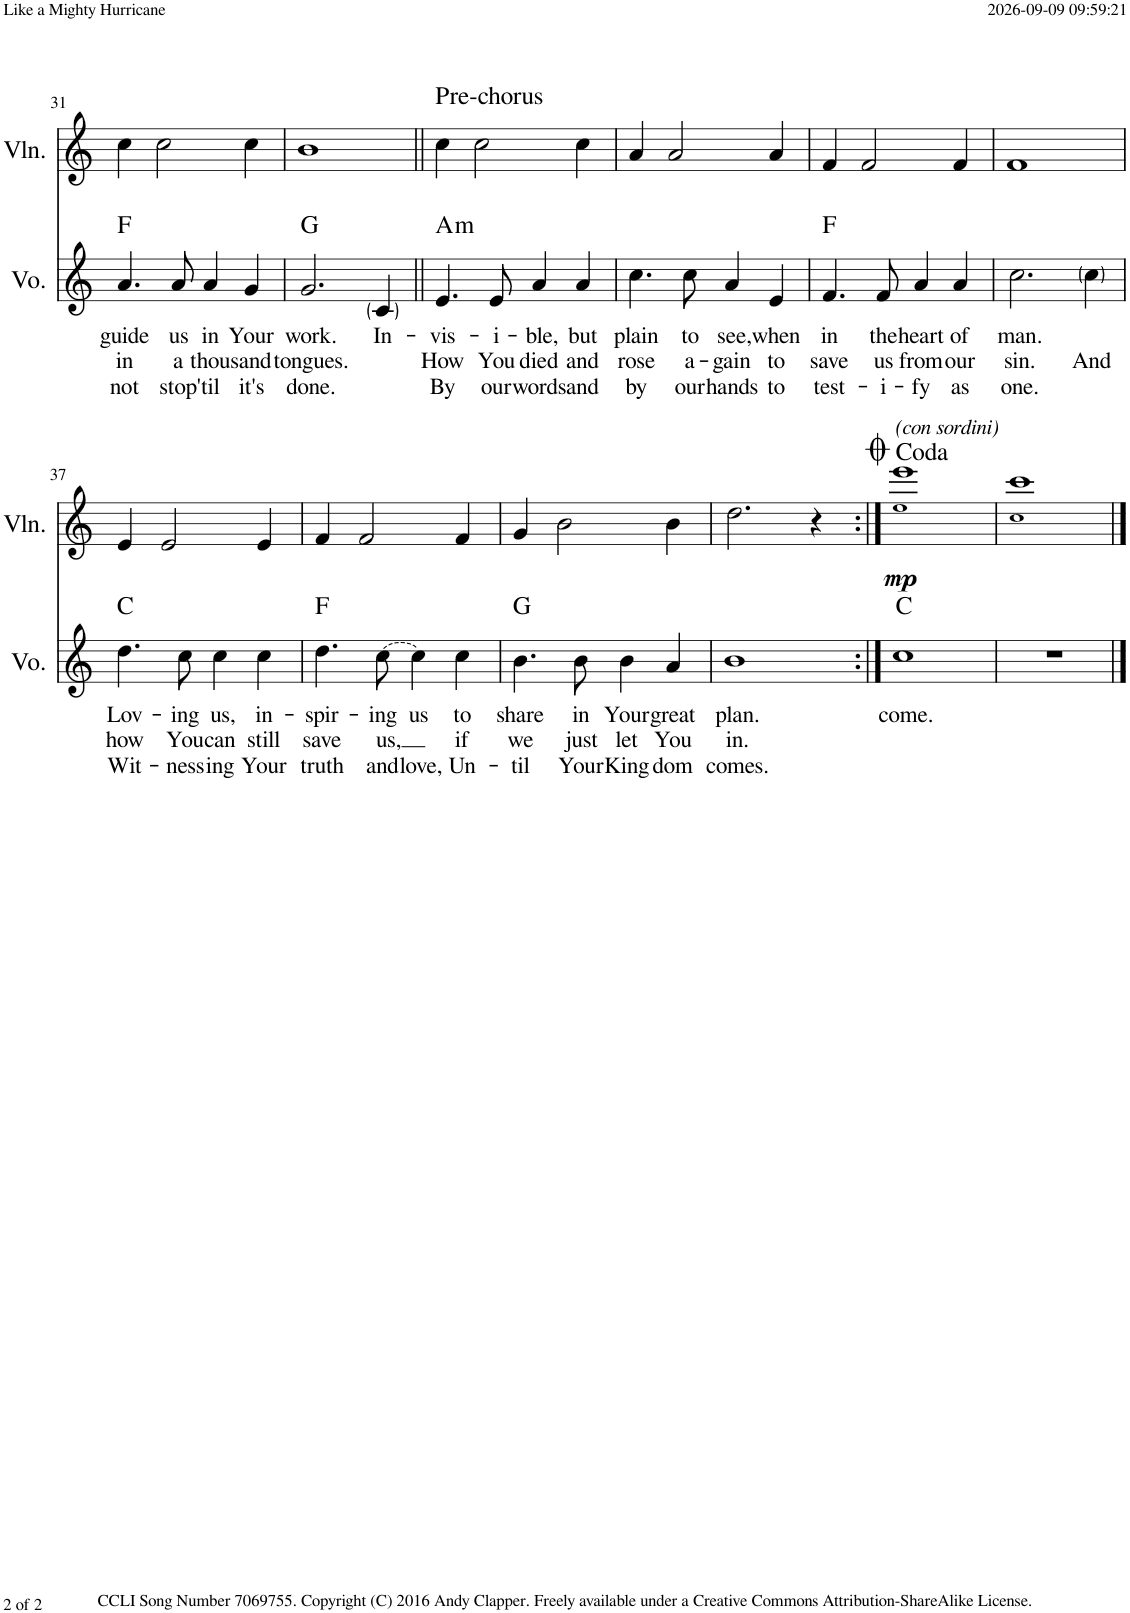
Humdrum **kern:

**kern	**text	**text	**text	**harte	**kern	**dynam
*part2	*part2	*part2	*part2	*part2	*part1	*part1
*staff2	*staff2	*staff2	*staff2	*	*staff1	*staff1
*I"Voice	*	*	*	*	*I"Violin	*
*I'Vo.	*	*	*	*	*I'Vln.	*
!!LO:PB:g=z
*clefG2	*	*	*	*	*clefG2	*
*k[]	*	*	*	*	*k[]	*
*M4/4	*	*	*	*	*M4/4	*
=31	=31	=31	=31	=31	=31	=31
!	!LO:LY:b	!LO:LY:b	!LO:LY:b	!	!	!
4.a/	guide	in	not	F:maj	4cc\	.
.	.	.	.	.	2cc\	.
!	!LO:LY:b	!LO:LY:b	!LO:LY:b	!	!	!
8a/	us	a	stop	.	.	.
!	!LO:LY:b	!LO:LY:b	!LO:LY:b	!	!	!
4a/	in	thou-	'til	.	.	.
!	!LO:LY:b	!LO:LY:b	!LO:LY:b	!	!	!
4g/	Your	-sand	it's	.	4cc\	.
=32	=32	=32	=32	=32	=32	=32
!	!LO:LY:b	!LO:LY:b	!LO:LY:b	!	!	!
2.g/	work.	tongues.	done.	G:maj	1b	.
!	!LO:LY:b	!	!	!	!	!
4c/	In-	.	.	.	.	.
=33||	=33||	=33||	=33||	=33||	=33||	=33||
!	!	!	!	!	!LO:TX:a:t=Pre-chorus	!
!	!LO:LY:b	!LO:LY:b	!LO:LY:b	!LO:H:kt=m	!	!
4.e/	-vis-	How	By	A:min	4cc\	.
.	.	.	.	.	2cc\	.
!	!LO:LY:b	!LO:LY:b	!LO:LY:b	!	!	!
8e/	-i-	You	our	.	.	.
!	!LO:LY:b	!LO:LY:b	!LO:LY:b	!	!	!
4a/	-ble,	died	words	.	.	.
!	!LO:LY:b	!LO:LY:b	!LO:LY:b	!	!	!
4a/	but	and	and	.	4cc\	.
=34	=34	=34	=34	=34	=34	=34
!	!LO:LY:b	!LO:LY:b	!LO:LY:b	!	!	!
4.cc\	plain	rose	by	.	4a/	.
.	.	.	.	.	2a/	.
!	!LO:LY:b	!LO:LY:b	!LO:LY:b	!	!	!
8cc\	to	a-	our	.	.	.
!	!LO:LY:b	!LO:LY:b	!LO:LY:b	!	!	!
4a/	see,	-gain	hands	.	.	.
!	!LO:LY:b	!LO:LY:b	!LO:LY:b	!	!	!
4e/	when	to	to	.	4a/	.
=35	=35	=35	=35	=35	=35	=35
!	!LO:LY:b	!LO:LY:b	!LO:LY:b	!	!	!
4.f/	in	save	test-	F:maj	4f/	.
.	.	.	.	.	2f/	.
!	!LO:LY:b	!LO:LY:b	!LO:LY:b	!	!	!
8f/	the	us	-i-	.	.	.
!	!LO:LY:b	!LO:LY:b	!LO:LY:b	!	!	!
4a/	heart	from	-fy	.	.	.
!	!LO:LY:b	!LO:LY:b	!LO:LY:b	!	!	!
4a/	of	our	as	.	4f/	.
=36	=36	=36	=36	=36	=36	=36
!	!LO:LY:b	!LO:LY:b	!LO:LY:b	!	!	!
2.cc\	man.	sin.	one.	.	1f	.
!	!	!LO:LY:b	!	!	!	!
4cc\	.	And	.	.	.	.
!!LO:LB:g=z
=37	=37	=37	=37	=37	=37	=37
!	!LO:LY:b	!LO:LY:b	!LO:LY:b	!	!	!
4.dd\	Lov-	how	Wit-	C:maj	4e/	.
.	.	.	.	.	2e/	.
!	!LO:LY:b	!LO:LY:b	!LO:LY:b	!	!	!
8cc\	-ing	You	-ness-	.	.	.
!	!LO:LY:b	!LO:LY:b	!LO:LY:b	!	!	!
4cc\	us,	can	-ing	.	.	.
!	!LO:LY:b	!LO:LY:b	!LO:LY:b	!	!	!
4cc\	in-	still	Your	.	4e/	.
=38	=38	=38	=38	=38	=38	=38
!	!LO:LY:b	!LO:LY:b	!LO:LY:b	!	!	!
4.dd\	-spir-	save	truth	F:maj	4f/	.
.	.	.	.	.	2f/	.
!LO:T:dash	!LO:LY:b	!LO:LY:b	!LO:LY:b	!	!	!
[8cc\	-ing	us,	and	.	.	.
!	!LO:LY:b	!	!LO:LY:b	!	!	!
4cc\]	us	.	love,	.	.	.
!	!LO:LY:b	!LO:LY:b	!LO:LY:b	!	!	!
4cc\	to	if	Un-	.	4f/	.
=39	=39	=39	=39	=39	=39	=39
!	!LO:LY:b	!LO:LY:b	!LO:LY:b	!	!	!
4.b\	share	we	-til	G:maj	4g/	.
.	.	.	.	.	2b\	.
!	!LO:LY:b	!LO:LY:b	!LO:LY:b	!	!	!
8b\	in	just	Your	.	.	.
!	!LO:LY:b	!LO:LY:b	!LO:LY:b	!	!	!
4b\	Your	let	King-	.	.	.
!	!LO:LY:b	!LO:LY:b	!LO:LY:b	!	!	!
4a/	great	You	-dom	.	4b\	.
=40	=40	=40	=40	=40	=40	=40
!	!LO:LY:b	!LO:LY:b	!LO:LY:b	!	!	!
1b	plan.	in.	comes.	.	2.dd\	.
.	.	.	.	.	4r	.
=41:|!	=41:|!	=41:|!	=41:|!	=41:|!	=41:|!	=41:|!
!	!	!	!	!	!LO:TX:a:i:t=(con sordini)	!
!	!LO:LY:b	!	!	!	!	!LO:DY:b
1cc	come.	.	.	C:maj	1ee! 1eee	mp
=42	=42	=42	=42	=42	=42	=42
1r	.	.	.	.	1cc! 1ccc	.
==	==	==	==	==	==	==
*-	*-	*-	*-	*-	*-	*-
